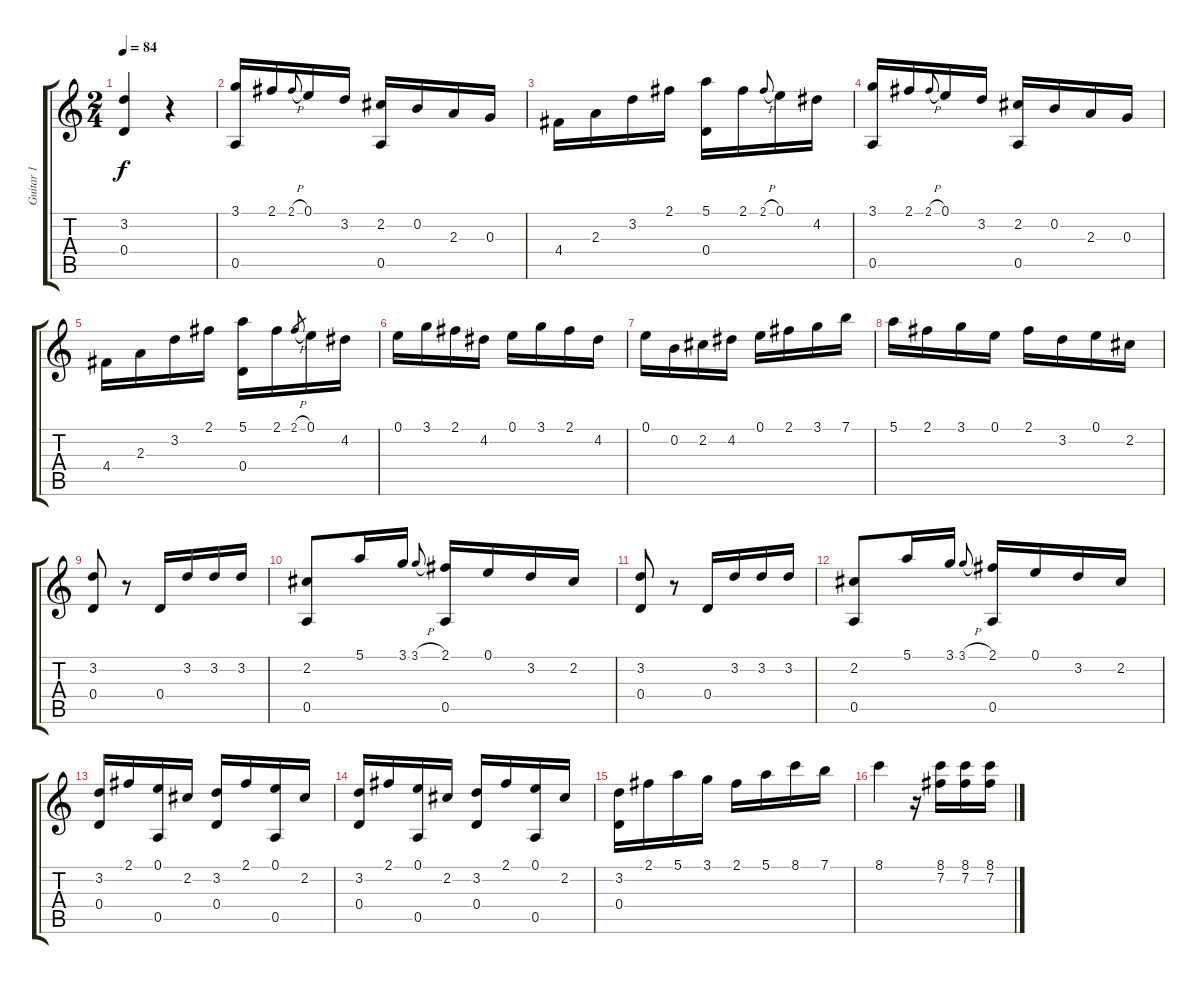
\track ("Guitar 1" "Guitar 1") {instrument acousticguitarnylon}
\staff {score tabs}
\tuning (E4 B3 G3 D3 A2 E2) {hide}
\ts (2 4)
\tempo 84
\clef g2
\ks c
(3.2 0.4).4{dy f} r.4 |
(3.1 0.5).16 2.1.16 2.1{h}.8{gr onbeat} 0.1.16 3.2.16 (2.2 0.5).16 0.2.16 2.3.16 0.3.16 |
4.4.16 2.3.16 3.2.16 2.1.16 (5.1 0.4).16 2.1.16 2.1{h}.8{gr onbeat} 0.1.16 4.2.16 |
(3.1 0.5).16 2.1.16 2.1{h}.8{gr onbeat} 0.1.16 3.2.16 (2.2 0.5).16 0.2.16 2.3.16 0.3.16 |
4.4.16 2.3.16 3.2.16 2.1.16 (5.1 0.4).16 2.1.16 2.1{h}.8{gr} 0.1.16 4.2.16 |
0.1.16 3.1.16 2.1.16 4.2.16 0.1.16 3.1.16 2.1.16 4.2.16 |
0.1.16 0.2.16 2.2.16 4.2.16 0.1.16 2.1.16 3.1.16 7.1.16 |
5.1.16 2.1.16 3.1.16 0.1.16 2.1.16 3.2.16 0.1.16 2.2.16 |
(3.2 0.4).8 r.8 0.4.16 3.2.16 3.2.16 3.2.16 |
(2.2 0.5).8 5.1.16 3.1.16 3.1{h}.8{gr onbeat} (2.1 0.5).16 0.1.16 3.2.16 2.2.16 |
(3.2 0.4).8 r.8 0.4.16 3.2.16 3.2.16 3.2.16 |
(2.2 0.5).8 5.1.16 3.1.16 3.1{h}.8{gr onbeat} (2.1 0.5).16 0.1.16 3.2.16 2.2.16 |
(3.2 0.4).16 2.1.16 (0.1 0.5).16 2.2.16 (3.2 0.4).16 2.1.16 (0.1 0.5).16 2.2.16 |
(3.2 0.4).16 2.1.16 (0.1 0.5).16 2.2.16 (3.2 0.4).16 2.1.16 (0.1 0.5).16 2.2.16 |
(3.2 0.4).16 2.1.16 5.1.16 3.1.16 2.1.16 5.1.16 8.1.16 7.1.16 |
8.1.4 r.16 (8.1 7.2).16 (8.1 7.2).16 (8.1 7.2).16
